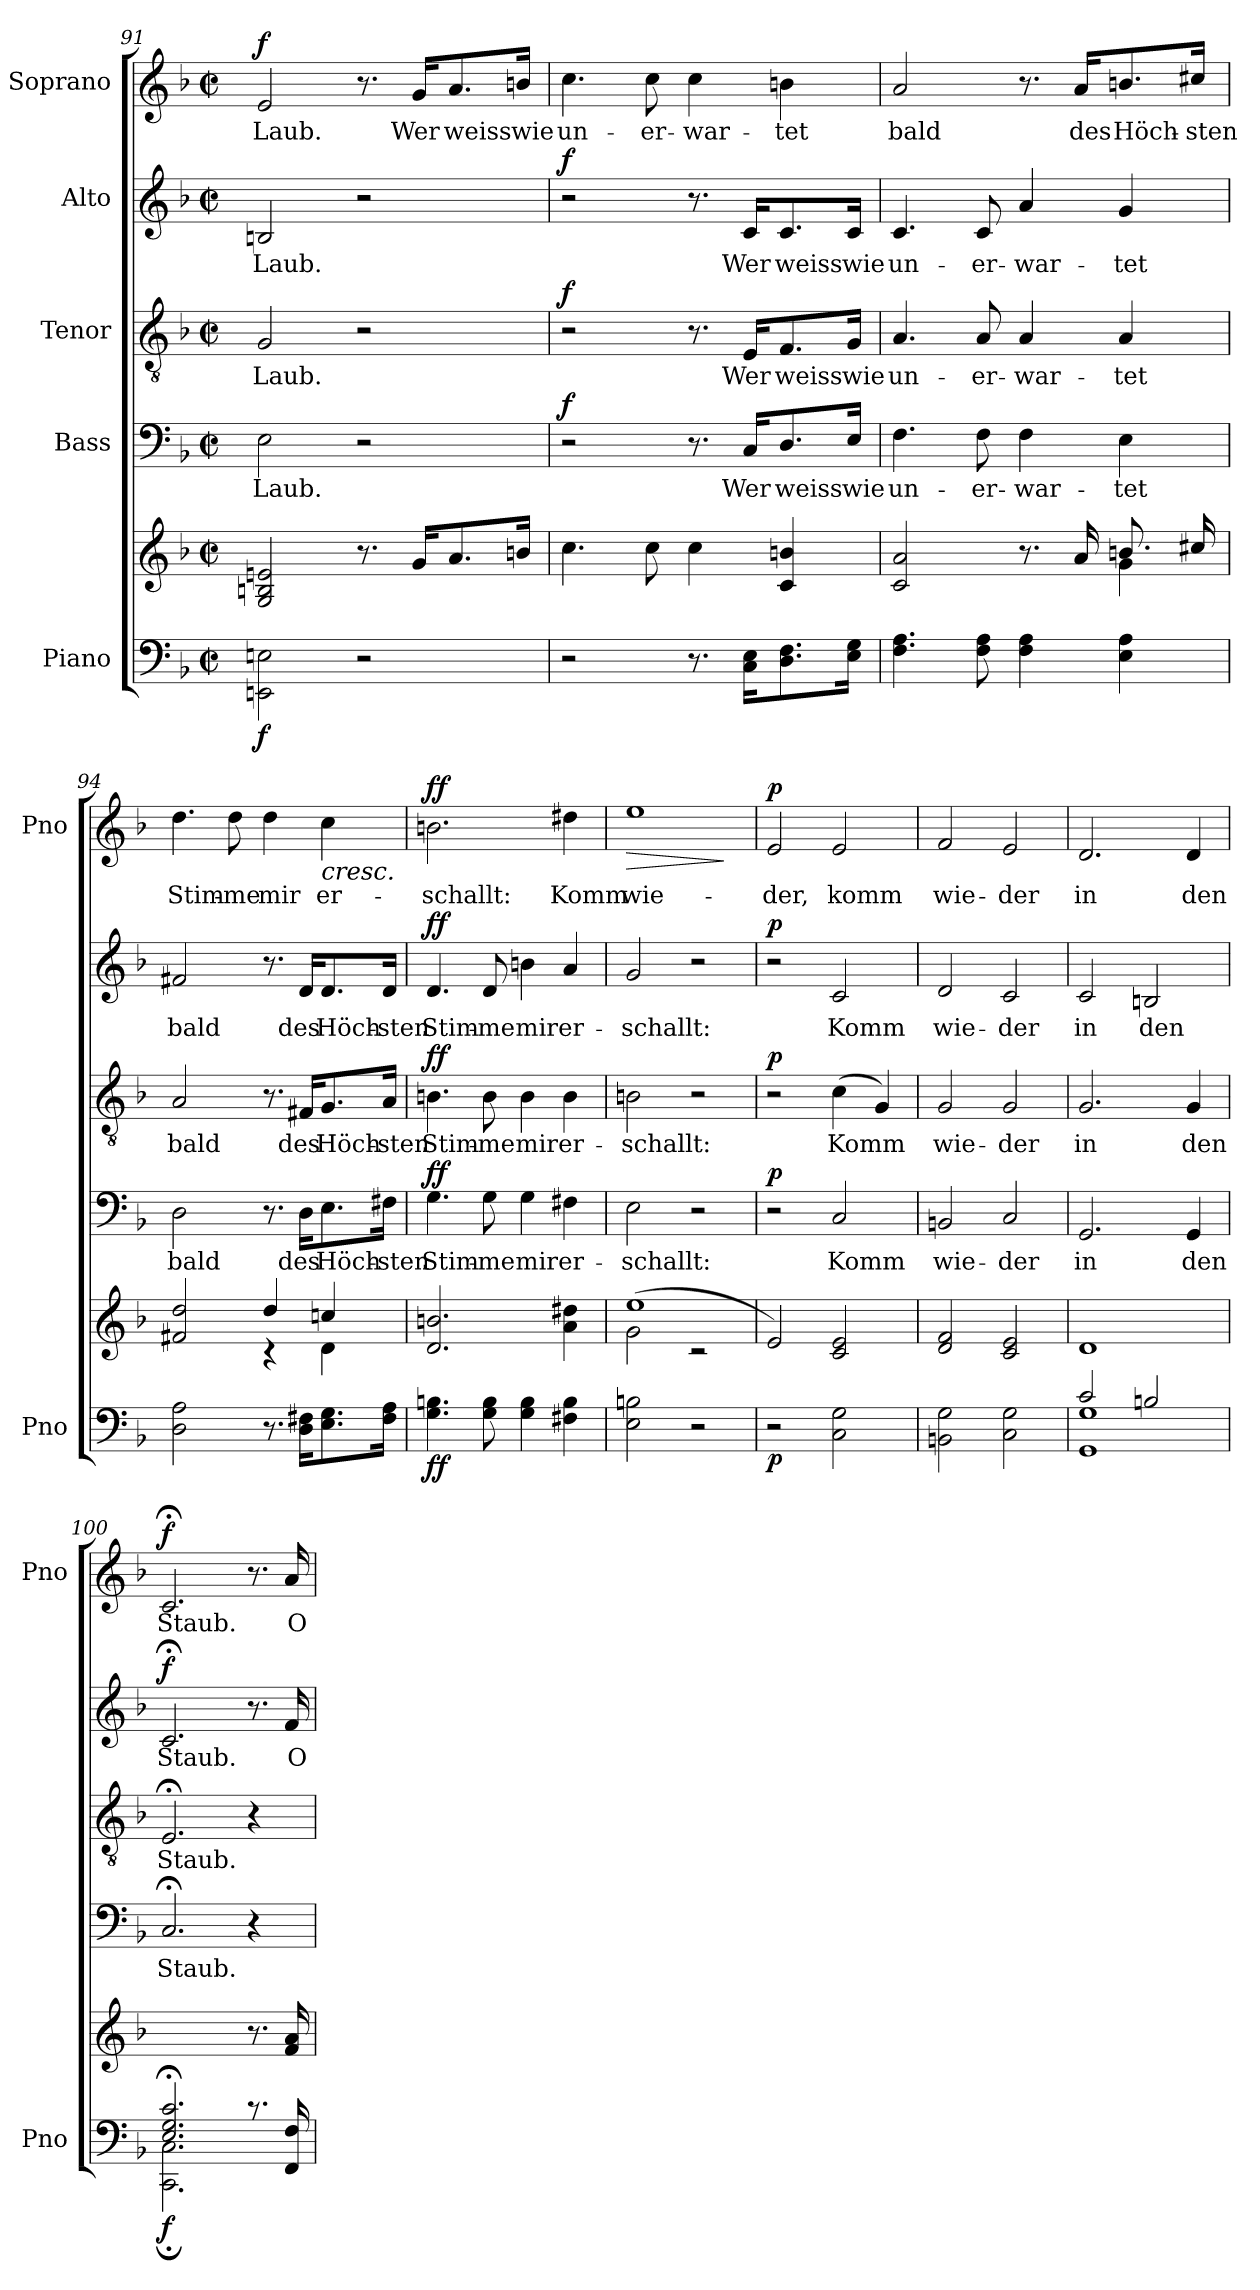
**kern	**kern	**dynam	**kern	**text	**dynam	**kern	**text	**dynam	**kern	**text	**dynam	**kern	**text	**dynam
*part5	*part5	*part5	*part4	*part4	*part4	*part3	*part3	*part3	*part2	*part2	*part2	*part1	*part1	*part1
*staff6	*staff5	*staff5/6	*staff4	*staff4	*staff4	*staff3	*staff3	*staff3	*staff2	*staff2	*staff2	*staff1	*staff1	*staff1
*I"Piano	*	*	*I"Bass	*	*	*I"Tenor	*	*	*I"Alto	*	*	*I"Soprano	*	*
*I'Pno	*	*	*	*	*	*	*	*	*	*	*	*I'Pno	*	*
*clefF4	*clefG2	*	*clefF4	*	*	*clefGv2	*	*	*clefG2	*	*	*clefG2	*	*
*k[b-]	*k[b-]	*	*k[b-]	*	*	*k[b-]	*	*	*k[b-]	*	*	*k[b-]	*	*
*F:	*F:	*	*F:	*	*	*F:	*	*	*F:	*	*	*F:	*	*
*M2/2	*M2/2	*	*M2/2	*	*	*M2/2	*	*	*M2/2	*	*	*M2/2	*	*
*met(c|)	*met(c|)	*	*met(c|)	*	*	*met(c|)	*	*	*met(c|)	*	*	*met(c|)	*	*
=91	=91	=91	=91	=91	=91	=91	=91	=91	=91	=91	=91	=91	=91	=91
!	!	!LO:DY:b=2	!	!LO:LY:b	!	!	!LO:LY:b	!	!	!LO:LY:b	!	!	!LO:LY:b	!LO:DY:b
2EEn\ 2En\	2G/ 2Bn/ 2en/	f	2E\	Laub.	.	2G/	Laub.	.	2Bn/	Laub.	.	2e/	Laub.	f
2r	8.r	.	2r	.	.	2r	.	.	2r	.	.	8.r	.	.
!	!	!	!	!	!	!	!	!	!	!	!	!	!LO:LY:b	!
.	16g/KL	.	.	.	.	.	.	.	.	.	.	16g/KL	Wer	.
!	!	!	!	!	!	!	!	!	!	!	!	!	!LO:LY:b	!
.	8.a/	.	.	.	.	.	.	.	.	.	.	8.a/	weiss	.
!	!	!	!	!	!	!	!	!	!	!	!	!	!LO:LY:b	!
.	16bn/Jk	.	.	.	.	.	.	.	.	.	.	16bn/Jk	wie	.
=92	=92	=92	=92	=92	=92	=92	=92	=92	=92	=92	=92	=92	=92	=92
!	!	!	!	!	!LO:DY:b	!	!	!LO:DY:b	!	!	!LO:DY:b	!	!LO:LY:b	!
2r	4.cc\	.	2r	.	f	2r	.	f	2r	.	f	4.cc\	un-	.
!	!	!	!	!	!	!	!	!	!	!	!	!	!LO:LY:b	!
.	8cc\	.	.	.	.	.	.	.	.	.	.	8cc\	-er-	.
!	!	!	!	!	!	!	!	!	!	!	!	!	!LO:LY:b	!
8.r	4cc\	.	8.r	.	.	8.r	.	.	8.r	.	.	4cc\	-war-	.
!	!	!	!	!LO:LY:b	!	!	!LO:LY:b	!	!	!LO:LY:b	!	!	!	!
16C\ 16E\KL	.	.	16C/KL	Wer	.	16E/KL	Wer	.	16c/KL	Wer	.	.	.	.
!	!	!	!	!LO:LY:b	!	!	!LO:LY:b	!	!	!LO:LY:b	!	!	!LO:LY:b	!
8.D\ 8.F\	4c/ 4bn/	.	8.D/	weiss	.	8.F/	weiss	.	8.c/	weiss	.	4bn\	-tet	.
!	!	!	!	!LO:LY:b	!	!	!LO:LY:b	!	!	!LO:LY:b	!	!	!	!
16E\ 16G\Jk	.	.	16E/Jk	wie	.	16G/Jk	wie	.	16c/Jk	wie	.	.	.	.
!!LO:PB:g=z
=93	=93	=93	=93	=93	=93	=93	=93	=93	=93	=93	=93	=93	=93	=93
*	*^	*	*	*	*	*	*	*	*	*	*	*	*	*
!	!	!	!	!	!LO:LY:b	!	!	!LO:LY:b	!	!	!LO:LY:b	!	!	!LO:LY:b	!
4.F\ 4.A\	2c/ 2a/	2.ryy	.	4.F\	un-	.	4.A/	un-	.	4.c/	un-	.	2a/	bald	.
!	!	!	!	!	!LO:LY:b	!	!	!LO:LY:b	!	!	!LO:LY:b	!	!	!	!
8F\ 8A\	.	.	.	8F\	-er-	.	8A/	-er-	.	8c/	-er-	.	.	.	.
!	!	!	!	!	!LO:LY:b	!	!	!LO:LY:b	!	!	!LO:LY:b	!	!	!	!
4F\ 4A\	8.r	.	.	4F\	-war-	.	4A/	-war-	.	4a/	-war-	.	8.r	.	.
!	!	!	!	!	!	!	!	!	!	!	!	!	!	!LO:LY:b	!
.	16a/	.	.	.	.	.	.	.	.	.	.	.	16a/KL	des	.
!	!	!	!	!	!LO:LY:b	!	!	!LO:LY:b	!	!	!LO:LY:b	!	!	!LO:LY:b	!
4E\ 4A\	8.bn/	4g\	.	4E\	-tet	.	4A/	-tet	.	4g/	-tet	.	8.bn/	Höch-	.
!	!	!	!	!	!	!	!	!	!	!	!	!	!	!LO:LY:b	!
.	16cc#X/	.	.	.	.	.	.	.	.	.	.	.	16cc#X/Jk	-sten	.
=94	=94	=94	=94	=94	=94	=94	=94	=94	=94	=94	=94	=94	=94	=94	=94
!	!	!	!	!	!LO:LY:b	!	!	!LO:LY:b	!	!	!LO:LY:b	!	!	!LO:LY:b	!
2D\ 2A\	2f#X/ 2dd/	2ryy	.	2D\	bald	.	2A/	bald	.	2f#X/	bald	.	4.dd\	Stim-	.
!	!	!	!	!	!	!	!	!	!	!	!	!	!	!LO:LY:b	!
.	.	.	.	.	.	.	.	.	.	.	.	.	8dd\	-me	.
!	!	!	!	!	!	!	!	!	!	!	!	!	!	!LO:LY:b	!
8.r	4dd/	4rc	.	8.r	.	.	8.r	.	.	8.r	.	.	4dd\	mir	.
!	!	!	!	!	!LO:LY:b	!	!	!LO:LY:b	!	!	!LO:LY:b	!	!	!	!
16D\ 16F#X\KL	.	.	.	16D\KL	des	.	16F#X/KL	des	.	16d/KL	des	.	.	.	.
!	!	!	!	!	!LO:LY:b	!	!	!LO:LY:b	!	!	!LO:LY:b	!	!	!LO:LY:b	!LO:HP:b
8.E\ 8.G\	4ccn/	4d\	.	8.E\	Höch-	.	8.G/	Höch-	.	8.d/	Höch-	.	4cc\	er-	<
!	!	!	!	!	!LO:LY:b	!	!	!LO:LY:b	!	!	!LO:LY:b	!	!	!	!
16F#\ 16A\Jk	.	.	.	16F#X\Jk	-sten	.	16A/Jk	-sten	.	16d/Jk	-sten	.	.	.	.
*	*v	*v	*	*	*	*	*	*	*	*	*	*	*	*	*
=95	=95	=95	=95	=95	=95	=95	=95	=95	=95	=95	=95	=95	=95	=95
!	!	!LO:DY:b=2	!	!LO:LY:b	!LO:DY:b	!	!LO:LY:b	!LO:DY:b	!	!LO:LY:b	!LO:DY:b	!	!LO:LY:b	!LO:DY:b
4.G\ 4.Bn\	2.d/ 2.bn/	ff	4.G\	Stim-	ff	4.Bn\	Stim-	ff	4.d/	Stim-	ff	2.bn\	-schallt:	ff
!	!	!	!	!LO:LY:b	!	!	!LO:LY:b	!	!	!LO:LY:b	!	!	!	!
8G\ 8B\	.	.	8G\	-me	.	8B\	-me	.	8d/	-me	.	.	.	.
!	!	!	!	!LO:LY:b	!	!	!LO:LY:b	!	!	!LO:LY:b	!	!	!	!
4G\ 4B\	.	.	4G\	mir	.	4B\	mir	.	4bn\	mir	.	.	.	.
!	!	!	!	!LO:LY:b	!	!	!LO:LY:b	!	!	!LO:LY:b	!	!	!LO:LY:b	!
4F#X\ 4B\	4a\ 4dd#X\	.	4F#X\	er-	.	4B\	er-	.	4a/	er-	.	4dd#X\	Komm	[
=96	=96	=96	=96	=96	=96	=96	=96	=96	=96	=96	=96	=96	=96	=96
*	*^	*	*	*	*	*	*	*	*	*	*	*	*	*
!	!	!	!	!	!LO:LY:b	!	!	!LO:LY:b	!	!	!LO:LY:b	!	!	!LO:LY:b	!LO:HP:b
2E\ 2Bn\	(>1ee	2g\	.	2E\	-schallt:	.	2Bn\	-schallt:	.	2g/	-schallt:	.	1ee	wie-	>
2r	.	2rc	.	2r	.	.	2r	.	.	2r	.	.	.	.	.
*	*v	*v	*	*	*	*	*	*	*	*	*	*	*	*	*
.	.	.	.	.	.	.	.	.	.	.	.	.	.	]
=97	=97	=97	=97	=97	=97	=97	=97	=97	=97	=97	=97	=97	=97	=97
!	!	!LO:DY:b=2	!	!	!LO:DY:b	!	!	!LO:DY:b	!	!	!LO:DY:b	!	!LO:LY:b	!LO:DY:b
2r	2e/)	p	2r	.	p	2r	.	p	2r	.	p	2e/	-der,	p
!	!	!	!	!LO:LY:b	!	!	!LO:LY:b	!	!	!LO:LY:b	!	!	!LO:LY:b	!
2C\ 2G\	2c/ 2e/	.	2C/	Komm	.	(>4c\	Komm	.	2c/	Komm	.	2e/	komm	.
.	.	.	.	.	.	4G/)	.	.	.	.	.	.	.	.
=98	=98	=98	=98	=98	=98	=98	=98	=98	=98	=98	=98	=98	=98	=98
!	!	!	!	!LO:LY:b	!	!	!LO:LY:b	!	!	!LO:LY:b	!	!	!LO:LY:b	!
2BBn\ 2G\	2d/ 2f/	.	2BBn/	wie-	.	2G/	wie-	.	2d/	wie-	.	2f/	wie-	.
!	!	!	!	!LO:LY:b	!	!	!LO:LY:b	!	!	!LO:LY:b	!	!	!LO:LY:b	!
2C\ 2G\	2c/ 2e/	.	2C/	-der	.	2G/	-der	.	2c/	-der	.	2e/	-der	.
!!LO:PB:g=z
=99	=99	=99	=99	=99	=99	=99	=99	=99	=99	=99	=99	=99	=99	=99
*^	*	*	*	*	*	*	*	*	*	*	*	*	*	*
!	!	!	!	!	!LO:LY:b	!	!	!LO:LY:b	!	!	!LO:LY:b	!	!	!LO:LY:b	!
2c/	1GG 1G	1d	.	2.GG/	in	.	2.G/	in	.	2c/	in	.	2.d/	in	.
!	!	!	!	!	!	!	!	!	!	!	!LO:LY:b	!	!	!	!
2Bn/	.	.	.	.	.	.	.	.	.	2Bn/	den	.	.	.	.
!	!	!	!	!	!LO:LY:b	!	!	!LO:LY:b	!	!	!	!	!	!LO:LY:b	!
.	.	.	.	4GG/	den	.	4G/	den	.	.	.	.	4d/	den	.
=100	=100	=100	=100	=100	=100	=100	=100	=100	=100	=100	=100	=100	=100	=100	=100
!	!	!	!LO:DY:b=2	!	!LO:LY:b	!	!	!LO:LY:b	!	!	!LO:LY:b	!LO:DY:b	!	!LO:LY:b	!LO:DY:b
2.E/;< 2.G/;< 2.c/;<	2.CC\; 2.C\;	2.ryy	f	2.C;</	Staub.	.	2.E;</	Staub.	.	2.c;</	Staub.	f	2.c;</	Staub.	f
8.rc	4ryy	8.r	.	4r	.	.	4r	.	.	8.r	.	.	8.r	.	.
!	!	!	!	!	!	!	!	!	!	!	!LO:LY:b	!	!	!LO:LY:b	!
16FF/ 16F/	.	16f/ 16a/	.	.	.	.	.	.	.	16f/	O	.	16a/	O	.
*v	*v	*	*	*	*	*	*	*	*	*	*	*	*	*	*
=	=	=	=	=	=	=	=	=	=	=	=	=	=	=
*-	*-	*-	*-	*-	*-	*-	*-	*-	*-	*-	*-	*-	*-	*-
